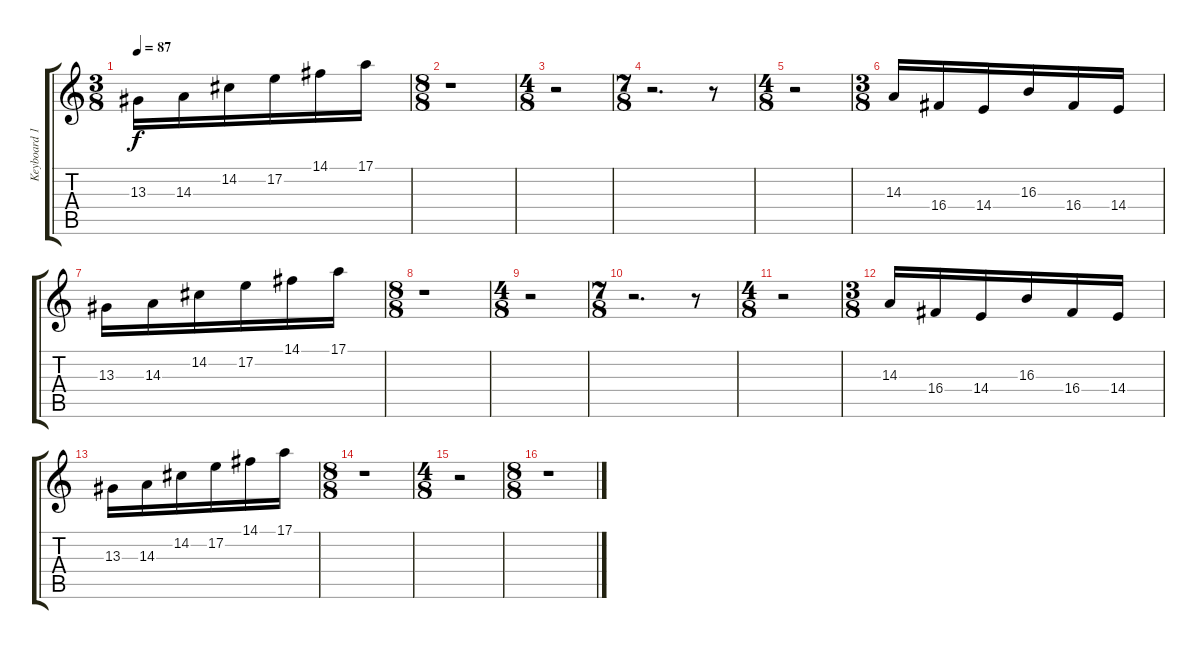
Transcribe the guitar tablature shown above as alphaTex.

\track ("Keyboard 1" "Keyboard 1") {instrument harpsichord}
\staff {score tabs}
\tuning (E4 B3 G3 D3 A2 E2) {hide}
\ts (3 8)
\tempo 87
\clef g2
\ks c
13.3.16{dy f} 14.3.16 14.2.16 17.2.16 14.1.16 17.1.16 |
\ts (8 8)
r.1 |
\ts (4 8)
r.2 |
\ts (7 8)
r.2{d} r.8 |
\ts (4 8)
r.2 |
\ts (3 8)
14.3.16 16.4.16 14.4.16 16.3.16 16.4.16 14.4.16 |
13.3.16 14.3.16 14.2.16 17.2.16 14.1.16 17.1.16 |
\ts (8 8)
r.1 |
\ts (4 8)
r.2 |
\ts (7 8)
r.2{d} r.8 |
\ts (4 8)
r.2 |
\ts (3 8)
14.3.16 16.4.16 14.4.16 16.3.16 16.4.16 14.4.16 |
13.3.16 14.3.16 14.2.16 17.2.16 14.1.16 17.1.16 |
\ts (8 8)
r.1 |
\ts (4 8)
r.2 |
\ts (8 8)
r.1
